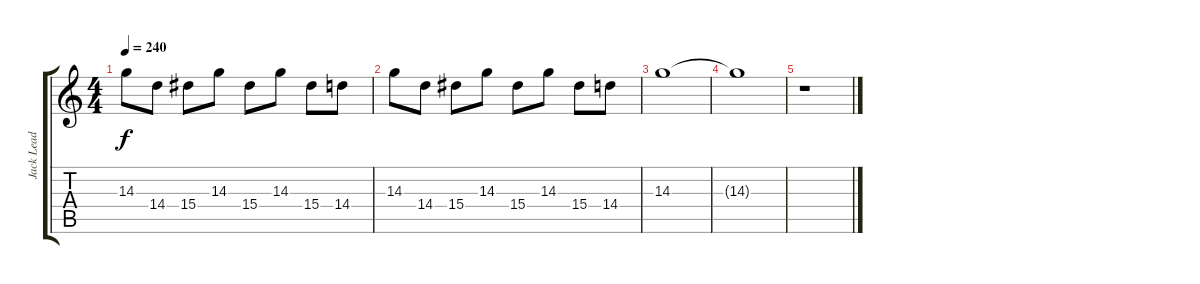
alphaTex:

\track ("Jack Lead" "Jack Lead") {instrument overdrivenguitar}
\staff {score tabs}
\tuning (D4 A3 F3 C3 G2 C2) {hide}
\ts (4 4)
\tempo 240
\clef g2
\ks aminor
14.3.8{dy f} 14.4.8 15.4.8 14.3.8 15.4.8 14.3.8 15.4.8 14.4.8 |
14.3.8 14.4.8 15.4.8 14.3.8 15.4.8 14.3.8 15.4.8 14.4.8 |
14.3.1 |
14.3{t}.1 |
r.1
